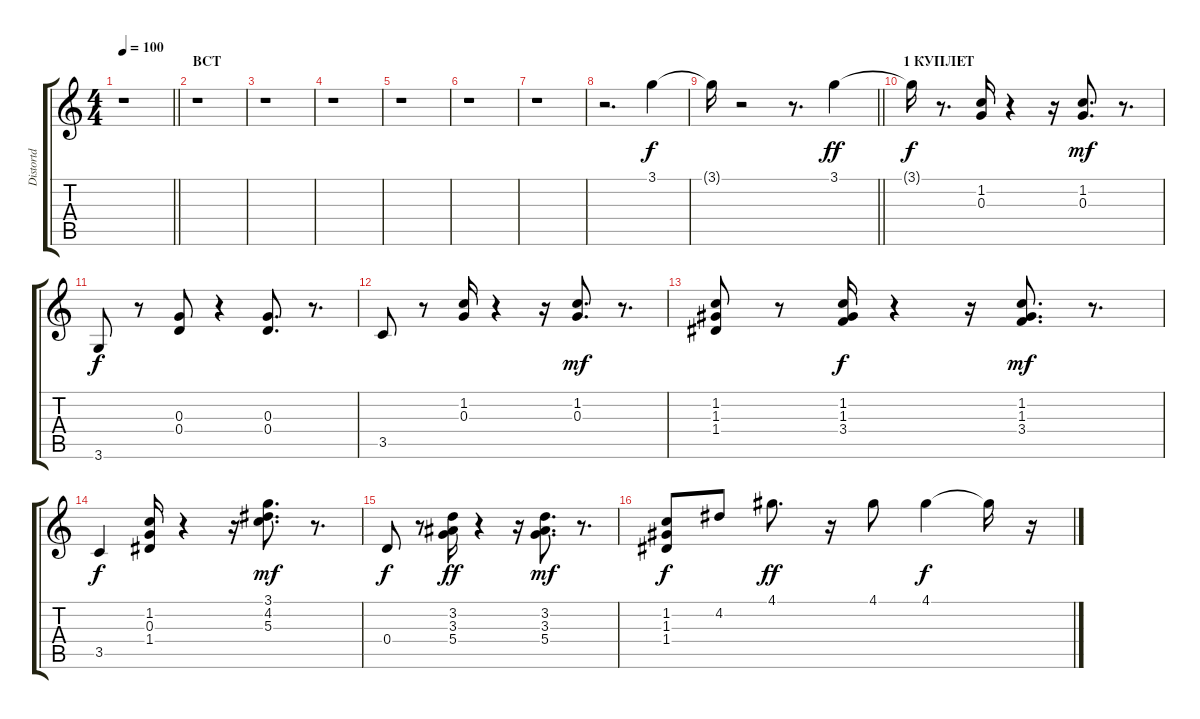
\track ("Distortd" "Distortd") {instrument distortionguitar}
\staff {score tabs}
\tuning (E4 B3 G3 D3 A2 E2) {hide}
\ts (4 4)
\tempo 100
\clef g2
\barLineRight lightlight
\ks c
r.1{dy f instrument distortionguitar} |
\section ("" "ВСТ")
r.1 |
r.1 |
r.1 |
r.1 |
r.1 |
r.1 |
r.2{d} 3.1.4 |
\barLineRight lightlight
3.1{t}.16 r.2 r.8{d} 3.1.4{dy ff} |
\section ("" "1 КУПЛЕТ")
3.1{t}.16{dy f} r.8{d} (1.2 0.3).16 r.4 r.16 (1.2 0.3).8{d dy mf} r.8{d} |
3.6.8{dy f} r.8 (0.3 0.4).8 r.4 (0.3 0.4).8{d} r.8{d} |
3.5.8 r.8 (1.2 0.3).16 r.4 r.16 (1.2 0.3).8{d dy mf} r.8{d} |
(1.2 1.3 1.4).8 r.8 (1.2 1.3 3.4).16{dy f} r.4 r.16 (1.2 1.3 3.4).8{d dy mf} r.8{d} |
3.5.4{dy f} (1.2 0.3 1.4).16 r.4 r.16 (3.1 4.2 5.3).8{d dy mf} r.8{d} |
0.4.8{dy f} r.8 (3.2 3.3 5.4).16{dy ff} r.4 r.16 (3.2 3.3 5.4).8{d dy mf} r.8{d} |
(1.2 1.3 1.4).8{dy f} 4.2.8 4.1.8{d dy ff} r.16 4.1.8 4.1.4{dy f} 4.1{t}.16 r.16
